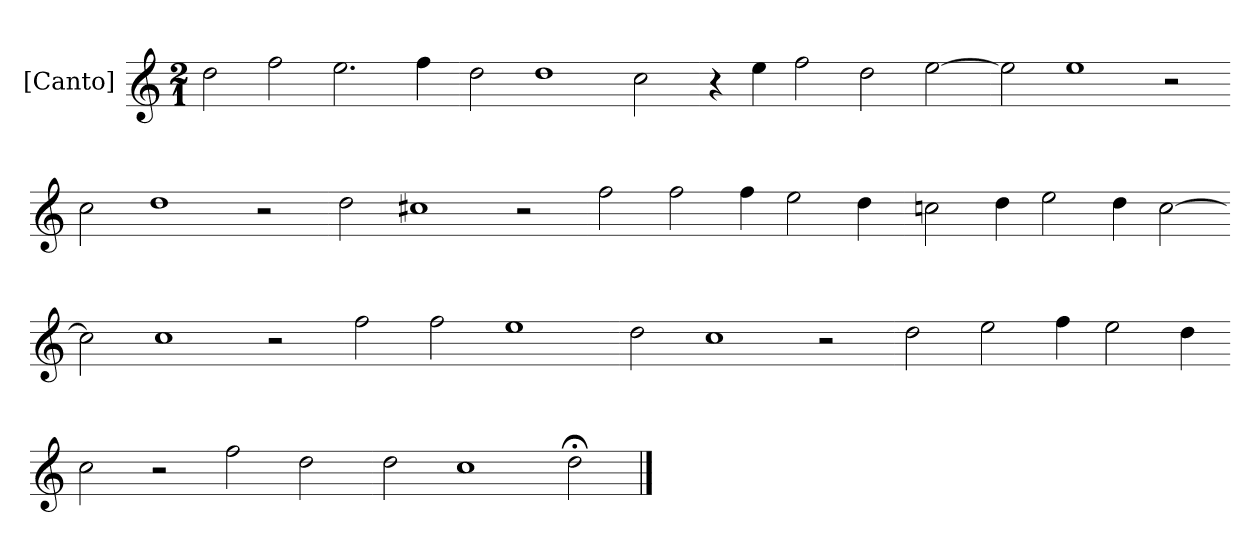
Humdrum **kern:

**kern
*part1
*staff1
*I"[Canto]
*clefG2
*M2/1
=1
2dd
2ff
2.ee
4ff
=-
2dd
1dd
2cc
=-
4r
4ee
2ff
2dd
[2ee
=-
2ee]
1ee
2r
=-
2cc
1dd
2r
=-
2dd
1cc#X
2r
=-
2ff
2ff
4ff
2ee
4dd
=-
2ccn
4dd
2ee
4dd
[2cc
=-
2cc]
1cc
2r
=-
2ff
2ff
1ee
=-
2dd
1cc
2r
=-
2dd
2ee
4ff
2ee
4dd
=-
2cc
2r
2ff
2dd
=-
2dd
1cc
2dd;<
==
*-
